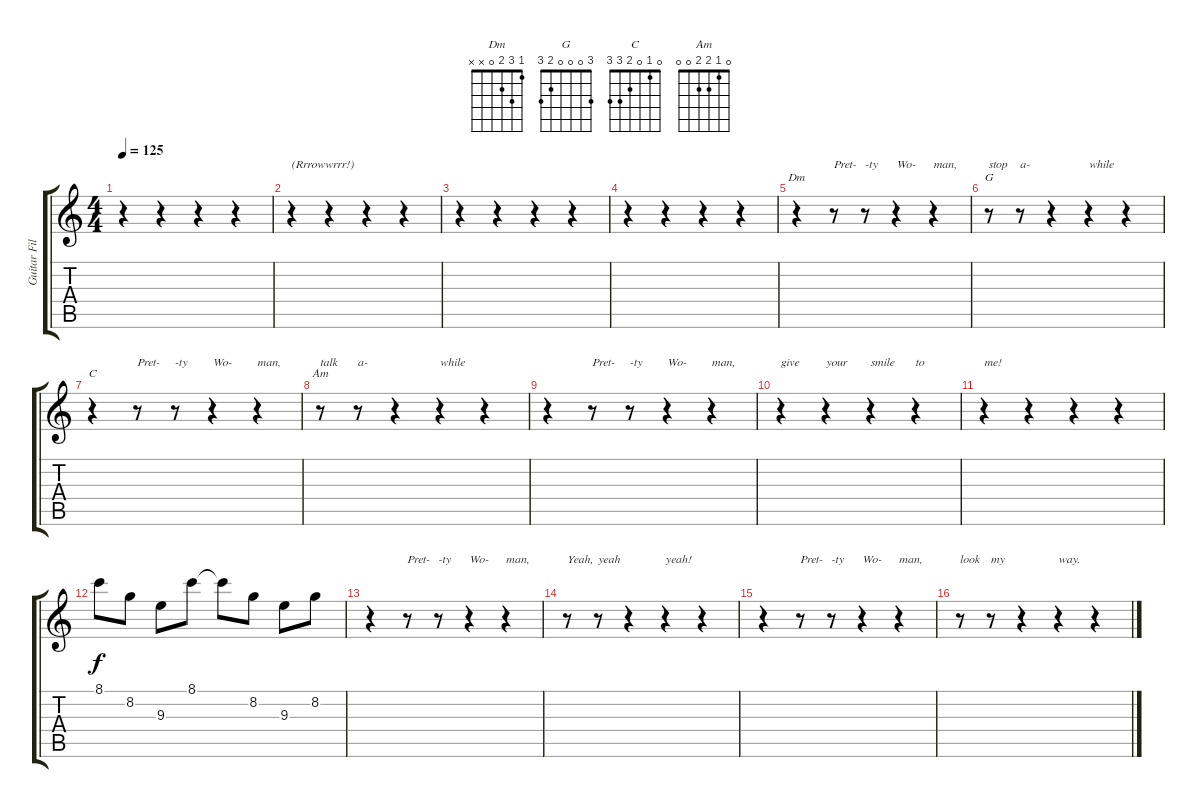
\track ("Guitar Fills" "Guitar Fil") {instrument electricguitarjazz}
\staff {score tabs}
\tuning (E4 B3 G3 D3 A2 E2) {hide}
\chord ("Dm" 1 3 2 0 x x)
\chord ("G" 3 0 0 0 2 3)
\chord ("C" 0 1 0 2 3 3)
\chord ("Am" 0 1 2 2 0 0)
\ts (4 4)
\tempo 125
\clef g2
\ks c
r.4{dy f} r.4 r.4 r.4 |
r.4{txt "(Rrrowwrrr!)"} r.4 r.4 r.4 |
r.4 r.4 r.4 r.4 |
r.4 r.4 r.4 r.4 |
r.4{ch "Dm"} r.8{txt "Pret-"} r.8{txt "-ty"} r.4{txt "Wo-"} r.4{txt "man,"} |
r.8{ch "G" txt "stop"} r.8{txt "a-"} r.4 r.4{txt "while"} r.4 |
r.4{ch "C"} r.8{txt "Pret-"} r.8{txt "-ty"} r.4{txt "Wo-"} r.4{txt "man,"} |
r.8{ch "Am" txt "talk"} r.8{txt "a-"} r.4 r.4{txt "while"} r.4 |
r.4 r.8{txt "Pret-"} r.8{txt "-ty"} r.4{txt "Wo-"} r.4{txt "man,"} |
r.4{txt "give"} r.4{txt "your"} r.4{txt "smile"} r.4{txt "to"} |
r.4{txt "me!"} r.4 r.4 r.4 |
8.1.8{volume 16 balance 8} 8.2.8 9.3.8 8.1.8 8.1{t}.8 8.2.8 9.3.8 8.2.8 |
r.4{volume 10} r.8{txt "Pret-"} r.8{txt "-ty"} r.4{txt "Wo-"} r.4{txt "man,"} |
r.8{txt "Yeah,"} r.8{txt "yeah"} r.4 r.4{txt "yeah!"} r.4 |
r.4 r.8{txt "Pret-"} r.8{txt "-ty"} r.4{txt "Wo-"} r.4{txt "man,"} |
r.8{txt "look"} r.8{txt "my"} r.4 r.4{txt "way."} r.4
